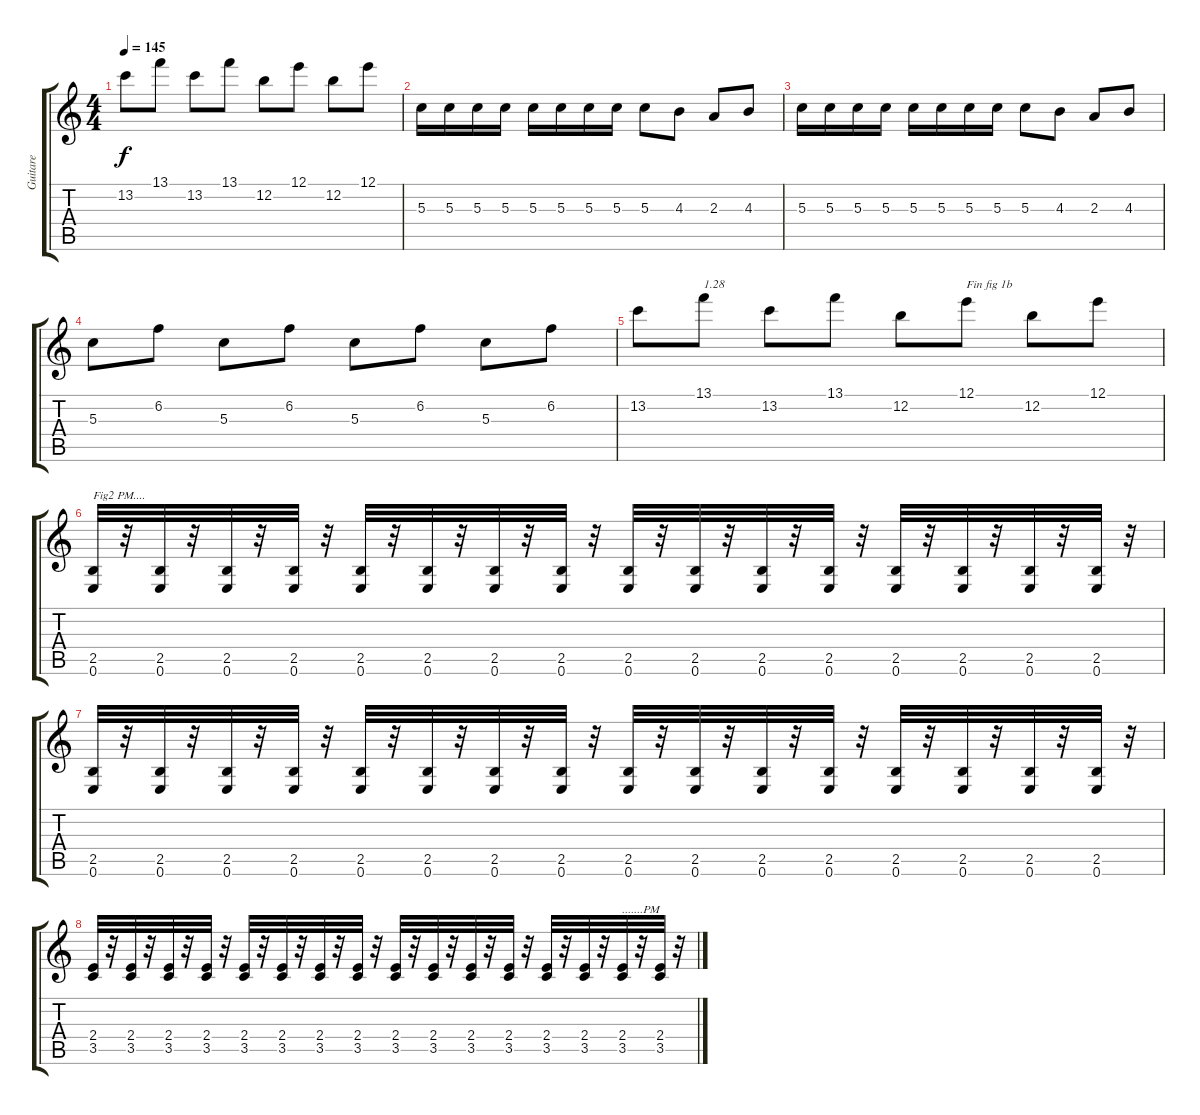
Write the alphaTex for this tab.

\track ("Guitare" "Guitare") {instrument electricguitarclean}
\staff {score tabs}
\tuning (E4 B3 G3 D3 A2 E2) {hide}
\ts (4 4)
\tempo 145
\clef g2
\ks c
13.2.8{dy f} 13.1.8 13.2.8 13.1.8 12.2.8 12.1.8 12.2.8 12.1.8 |
5.3.16 5.3.16 5.3.16 5.3.16 5.3.16 5.3.16 5.3.16 5.3.16 5.3.8 4.3.8 2.3.8 4.3.8 |
5.3.16 5.3.16 5.3.16 5.3.16 5.3.16 5.3.16 5.3.16 5.3.16 5.3.8 4.3.8 2.3.8 4.3.8 |
5.3.8 6.2.8 5.3.8 6.2.8 5.3.8 6.2.8 5.3.8 6.2.8 |
13.2.8 13.1.8{txt "1.28"} 13.2.8 13.1.8 12.2.8 12.1.8{txt "Fin fig 1b"} 12.2.8 12.1.8 |
(2.5 0.6).32{txt "Fig2 PM...."} r.32 (2.5 0.6).32 r.32 (2.5 0.6).32 r.32 (2.5 0.6).32 r.32 (2.5 0.6).32 r.32 (2.5 0.6).32 r.32 (2.5 0.6).32 r.32 (2.5 0.6).32 r.32 (2.5 0.6).32 r.32 (2.5 0.6).32 r.32 (2.5 0.6).32 r.32 (2.5 0.6).32 r.32 (2.5 0.6).32 r.32 (2.5 0.6).32 r.32 (2.5 0.6).32 r.32 (2.5 0.6).32 r.32 |
(2.5 0.6).32 r.32 (2.5 0.6).32 r.32 (2.5 0.6).32 r.32 (2.5 0.6).32 r.32 (2.5 0.6).32 r.32 (2.5 0.6).32 r.32 (2.5 0.6).32 r.32 (2.5 0.6).32 r.32 (2.5 0.6).32 r.32 (2.5 0.6).32 r.32 (2.5 0.6).32 r.32 (2.5 0.6).32 r.32 (2.5 0.6).32 r.32 (2.5 0.6).32 r.32 (2.5 0.6).32 r.32 (2.5 0.6).32 r.32 |
(2.4 3.5).32 r.32 (2.4 3.5).32 r.32 (2.4 3.5).32 r.32 (2.4 3.5).32 r.32 (2.4 3.5).32 r.32 (2.4 3.5).32 r.32 (2.4 3.5).32 r.32 (2.4 3.5).32 r.32 (2.4 3.5).32 r.32 (2.4 3.5).32 r.32 (2.4 3.5).32 r.32 (2.4 3.5).32 r.32 (2.4 3.5).32 r.32 (2.4 3.5).32 r.32 (2.4 3.5).32{txt ".......PM"} r.32 (2.4 3.5).32 r.32
